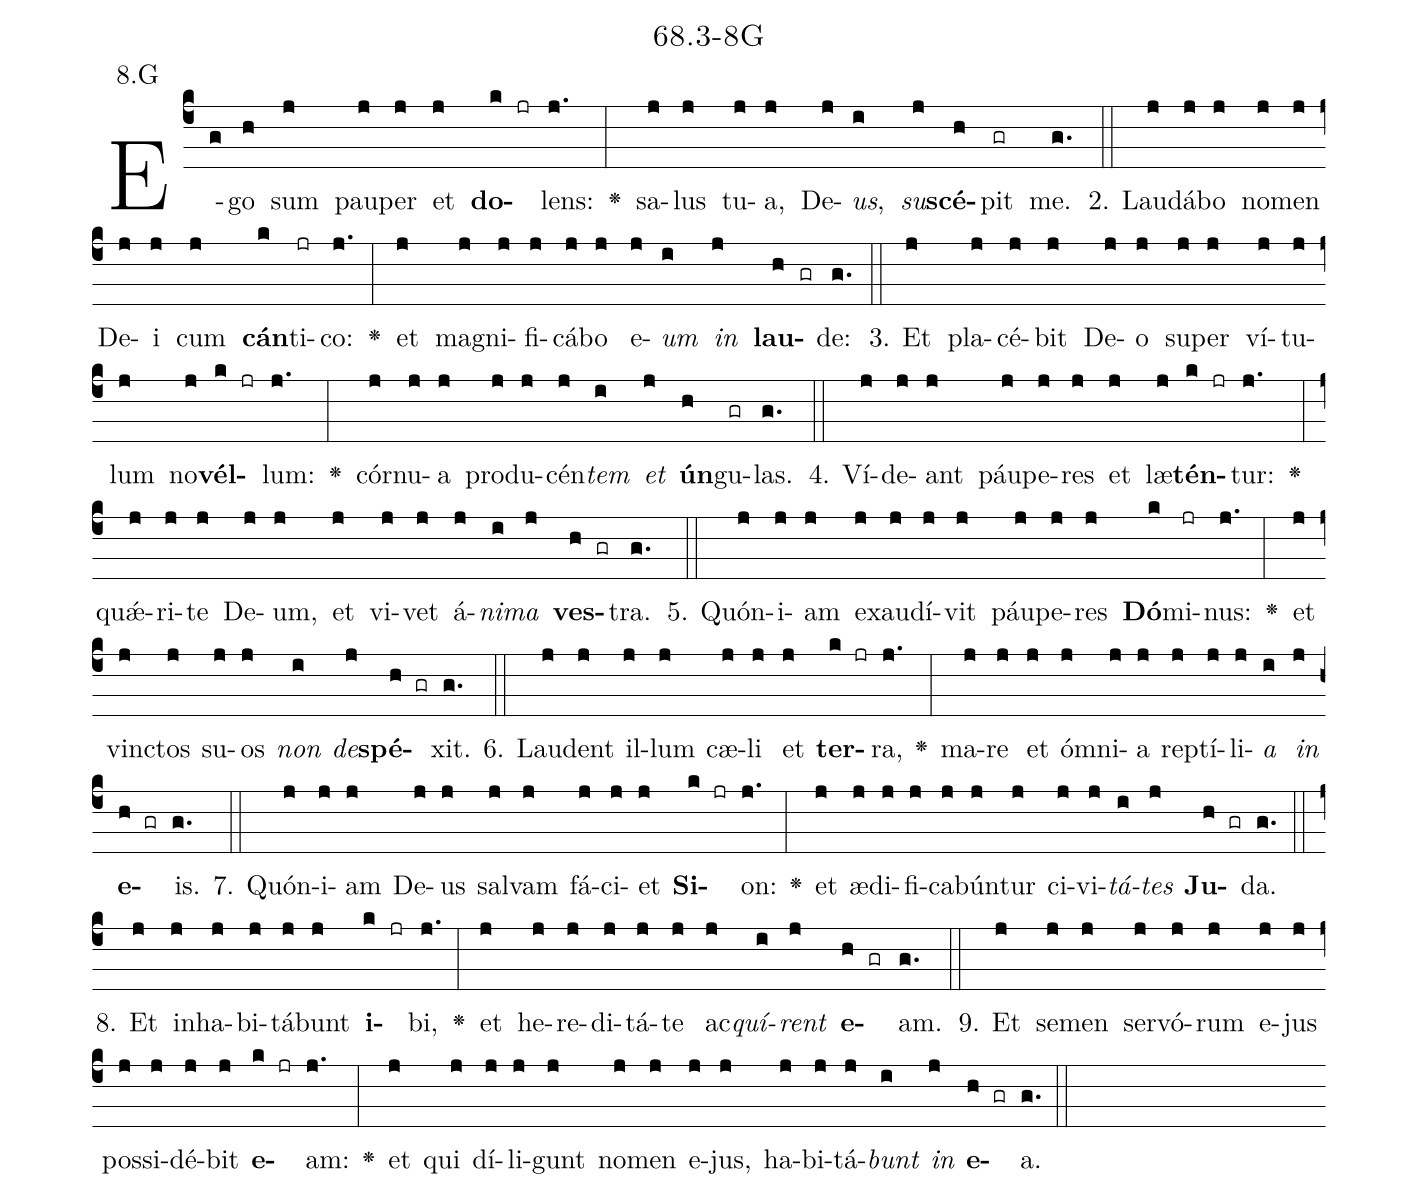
name: 68.3-8G;
annotation: 8.G;
%%
(c4)E(g)go(h) sum(j) pau(j)per(j) et(j) <b>do</b>(k jr)lens:(j.) <v>\greheightstar</v>(:) sa(j)lus(j) tu(j)a,(j) De(j)<i>us</i>,(i) <i>su</i>(j)<b>scé</b>(h)pit(gr) me.(g.) (::)
2. Lau(j)dá(j)bo(j) no(j)men(j) De(j)i(j) cum(j) <b>cán</b>(k)ti(jr)co:(j.) <v>\greheightstar</v>(:) et(j) ma(j)gni(j)fi(j)cá(j)bo(j) e(j)<i>um</i>(i) <i>in</i>(j) <b>lau</b>(h gr)de:(g.) (::)
3. Et(j) pla(j)cé(j)bit(j) De(j)o(j) su(j)per(j) ví(j)tu(j)lum(j) no(j)<b>vél</b>(k jr)lum:(j.) <v>\greheightstar</v>(:) cór(j)nu(j)a(j) pro(j)du(j)cén(j)<i>tem</i>(i) <i>et</i>(j) <b>ún</b>(h)gu(gr)las.(g.) (::)
4. Ví(j)de(j)ant(j) páu(j)pe(j)res(j) et(j) læ(j)<b>tén</b>(k jr)tur:(j.) <v>\greheightstar</v>(:) quǽ(j)ri(j)te(j) De(j)um,(j) et(j) vi(j)vet(j) á(j)<i>ni</i>(i)<i>ma</i>(j) <b>ves</b>(h gr)tra.(g.) (::)
5. Quón(j)i(j)am(j) ex(j)au(j)dí(j)vit(j) páu(j)pe(j)res(j) <b>Dó</b>(k)mi(jr)nus:(j.) <v>\greheightstar</v>(:) et(j) vinc(j)tos(j) su(j)os(j) <i>non</i>(i) <i>de</i>(j)<b>spé</b>(h gr)xit.(g.) (::)
6. Lau(j)dent(j) il(j)lum(j) cæ(j)li(j) et(j) <b>ter</b>(k jr)ra,(j.) <v>\greheightstar</v>(:) ma(j)re(j) et(j) óm(j)ni(j)a(j) rep(j)tí(j)li(j)<i>a</i>(i) <i>in</i>(j) <b>e</b>(h gr)is.(g.) (::)
7. Quón(j)i(j)am(j) De(j)us(j) sal(j)vam(j) fá(j)ci(j)et(j) <b>Si</b>(k jr)on:(j.) <v>\greheightstar</v>(:) et(j) æ(j)di(j)fi(j)ca(j)bún(j)tur(j) ci(j)vi(j)<i>tá</i>(i)<i>tes</i>(j) <b>Ju</b>(h gr)da.(g.) (::)
8. Et(j) in(j)ha(j)bi(j)tá(j)bunt(j) <b>i</b>(k jr)bi,(j.) <v>\greheightstar</v>(:) et(j) he(j)re(j)di(j)tá(j)te(j) ac(j)<i>quí</i>(i)<i>rent</i>(j) <b>e</b>(h gr)am.(g.) (::)
9. Et(j) se(j)men(j) ser(j)vó(j)rum(j) e(j)jus(j) pos(j)si(j)dé(j)bit(j) <b>e</b>(k jr)am:(j.) <v>\greheightstar</v>(:) et(j) qui(j) dí(j)li(j)gunt(j) no(j)men(j) e(j)jus,(j) ha(j)bi(j)tá(j)<i>bunt</i>(i) <i>in</i>(j) <b>e</b>(h gr)a.(g.) (::)
